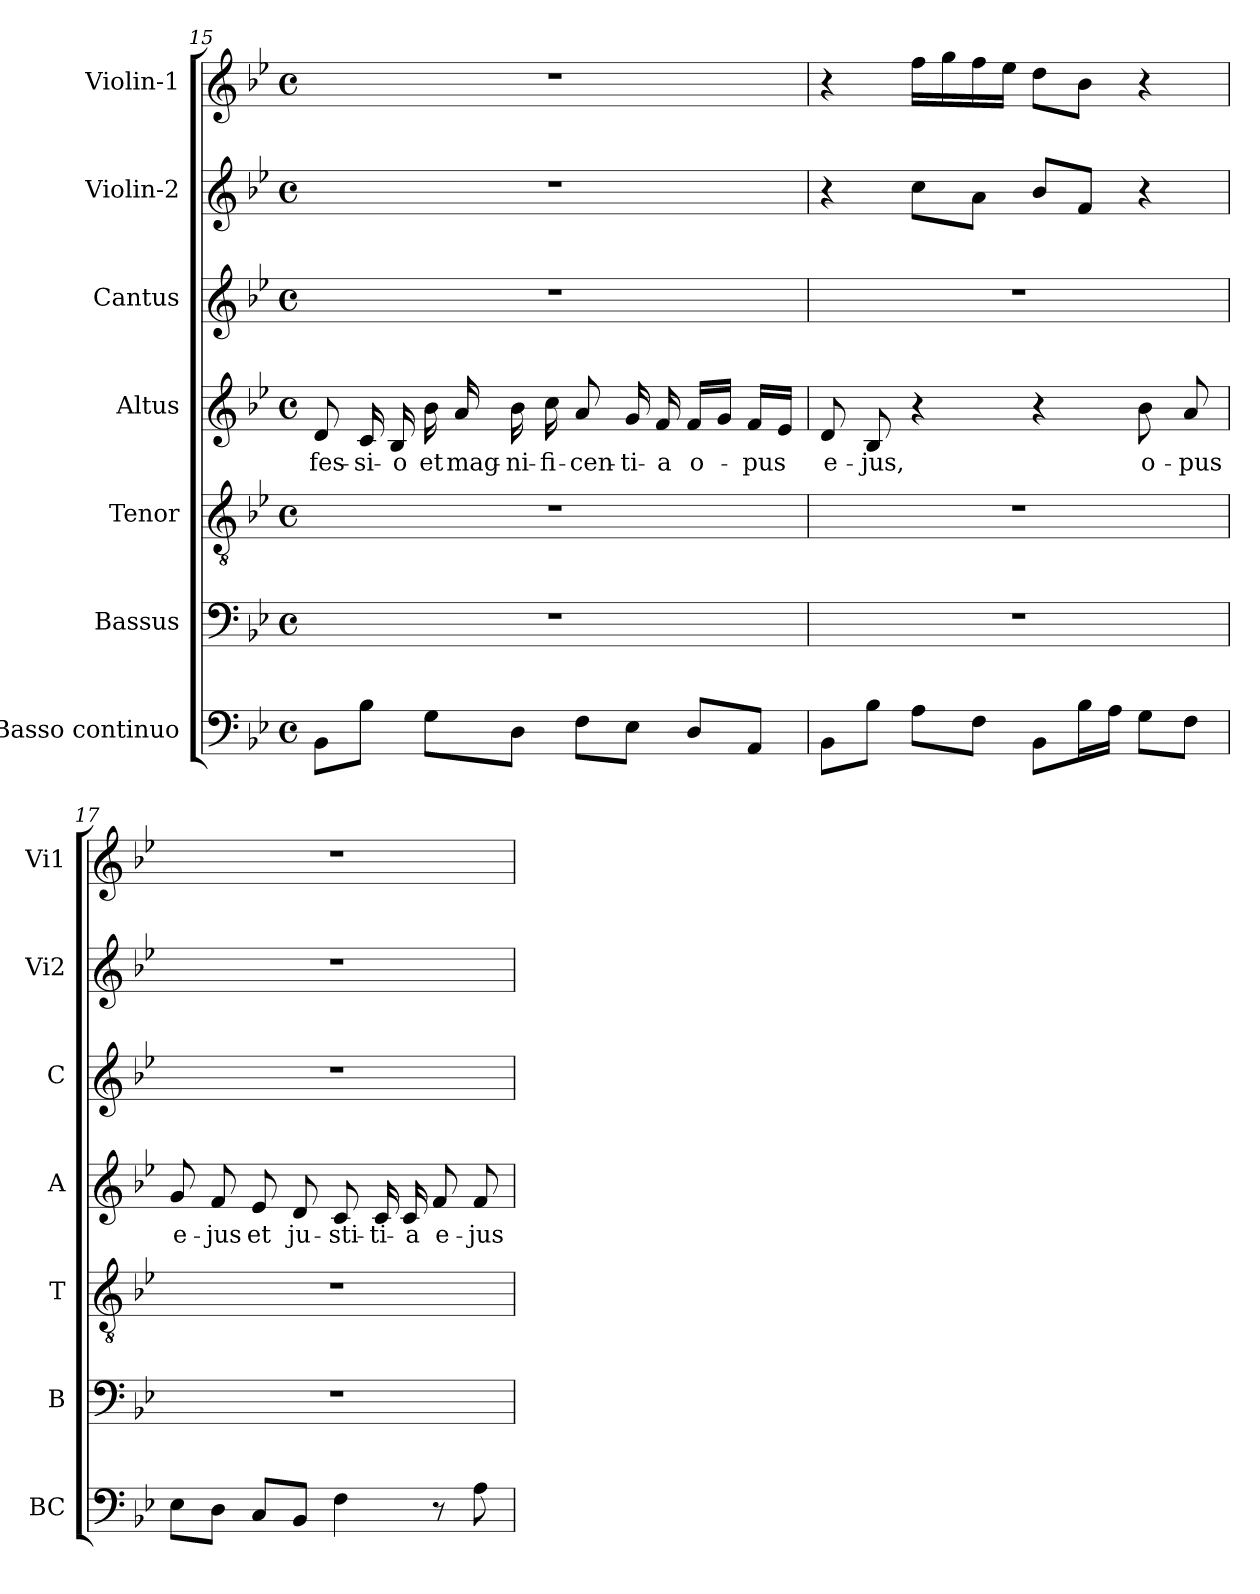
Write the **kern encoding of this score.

**kern	**kern	**kern	**kern	**text	**kern	**kern	**kern
*part7	*part6	*part5	*part4	*part4	*part3	*part2	*part1
*staff7	*staff6	*staff5	*staff4	*staff4	*staff3	*staff2	*staff1
*I"Basso continuo	*I"Bassus	*I"Tenor	*I"Altus	*	*I"Cantus	*I"Violin-2	*I"Violin-1
*I'BC	*I'B	*I'T	*I'A	*	*I'C	*I'Vi2	*I'Vi1
*clefF4	*clefF4	*clefGv2	*clefG2	*	*clefG2	*clefG2	*clefG2
*k[b-e-]	*k[b-e-]	*k[b-e-]	*k[b-e-]	*	*k[b-e-]	*k[b-e-]	*k[b-e-]
*B-:	*B-:	*B-:	*B-:	*	*B-:	*B-:	*B-:
*M4/4	*M4/4	*M4/4	*M4/4	*	*M4/4	*M4/4	*M4/4
*met(c)	*met(c)	*met(c)	*met(c)	*	*met(c)	*met(c)	*met(c)
=15	=15	=15	=15	=15	=15	=15	=15
!	!	!	!	!LO:LY:b	!	!	!
8BB-\L	1r	1r	8d/	-fes-	1r	1r	1r
!	!	!	!	!LO:LY:b	!	!	!
8B-\J	.	.	16c/	-si-	.	.	.
!	!	!	!	!LO:LY:b	!	!	!
.	.	.	16B-/	-o	.	.	.
!	!	!	!	!LO:LY:b	!	!	!
8G\L	.	.	16b-\	et	.	.	.
!	!	!	!	!LO:LY:b	!	!	!
.	.	.	16a/	mag-	.	.	.
!	!	!	!	!LO:LY:b	!	!	!
8D\J	.	.	16b-\	-ni-	.	.	.
!	!	!	!	!LO:LY:b	!	!	!
.	.	.	16cc\	-fi-	.	.	.
!	!	!	!	!LO:LY:b	!	!	!
8F\L	.	.	8a/	-cen-	.	.	.
!	!	!	!	!LO:LY:b	!	!	!
8E-\J	.	.	16g/	-ti-	.	.	.
!	!	!	!	!LO:LY:b	!	!	!
.	.	.	16f/	-a	.	.	.
!	!	!	!	!LO:LY:b	!	!	!
8D/L	.	.	16f/LL	o-	.	.	.
.	.	.	16g/JJ	.	.	.	.
!	!	!	!	!LO:LY:b	!	!	!
8AA/J	.	.	16f/LL	-pus	.	.	.
.	.	.	16e-/JJ	.	.	.	.
!!LO:LB:g=z
=16	=16	=16	=16	=16	=16	=16	=16
!	!	!	!	!LO:LY:b	!	!	!
8BB-\L	1r	1r	8d/	e-	1r	4r	4r
!	!	!	!	!LO:LY:b	!	!	!
8B-\J	.	.	8B-/	-jus,	.	.	.
8A\L	.	.	4r	.	.	8cc\L	16ff\LL
.	.	.	.	.	.	.	16gg\
8F\J	.	.	.	.	.	8a\J	16ff\
.	.	.	.	.	.	.	16ee-\JJ
8BB-\L	.	.	4r	.	.	8b-/L	8dd\L
16B-\L	.	.	.	.	.	8f/J	8b-\J
16A\JJ	.	.	.	.	.	.	.
!	!	!	!	!LO:LY:b	!	!	!
8G\L	.	.	8b-\	o-	.	4r	4r
!	!	!	!	!LO:LY:b	!	!	!
8F\J	.	.	8a/	-pus	.	.	.
=17	=17	=17	=17	=17	=17	=17	=17
!	!	!	!	!LO:LY:b	!	!	!
8E-\L	1r	1r	8g/	e-	1r	1r	1r
!	!	!	!	!LO:LY:b	!	!	!
8D\J	.	.	8f/	-jus	.	.	.
!	!	!	!	!LO:LY:b	!	!	!
8C/L	.	.	8e-/	et	.	.	.
!	!	!	!	!LO:LY:b	!	!	!
8BB-/J	.	.	8d/	ju-	.	.	.
!	!	!	!	!LO:LY:b	!	!	!
4F\	.	.	8c/	-sti-	.	.	.
!	!	!	!	!LO:LY:b	!	!	!
.	.	.	16c/	-ti-	.	.	.
!	!	!	!	!LO:LY:b	!	!	!
.	.	.	16c/	-a	.	.	.
!	!	!	!	!LO:LY:b	!	!	!
8r	.	.	8f/	e-	.	.	.
!	!	!	!	!LO:LY:b	!	!	!
8A\	.	.	8f/	-jus	.	.	.
=	=	=	=	=	=	=	=
*-	*-	*-	*-	*-	*-	*-	*-
